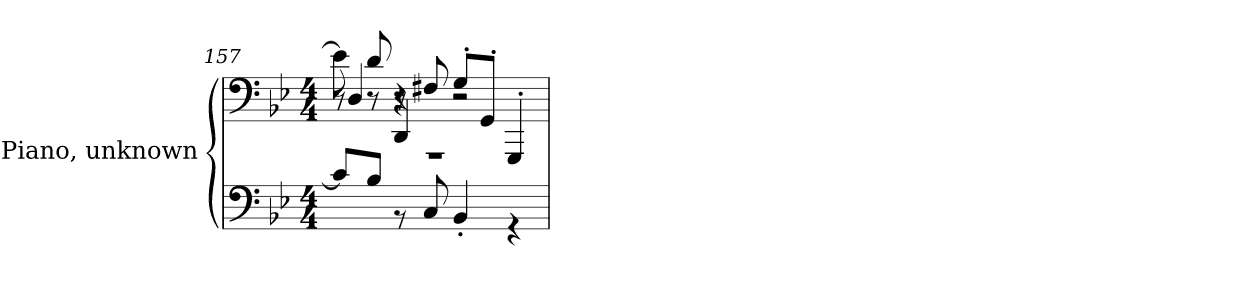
**kern	**kern
*part1	*part1
*staff2	*staff1
*I"Piano, unknown	*
*I'Pno.	*
*clefF4	*clefF4
*k[b-e-]	*k[b-e-]
*M4/4	*M4/4
=157	=157
*^	*^
*	*	*	*^
1r	8c/L]	8r	8e-\]	4D/
.	8B-/J	8d/	8r	.
.	8r	8r	4r	4DD/
.	8C/	8F#X/	.	.
.	4BB-'/	8G'/L	2r	2r
.	.	8GG'/J	.	.
.	4r	4GGG'/	.	.
*v	*v	*	*	*
*	*v	*v	*v
=	=
*-	*-
